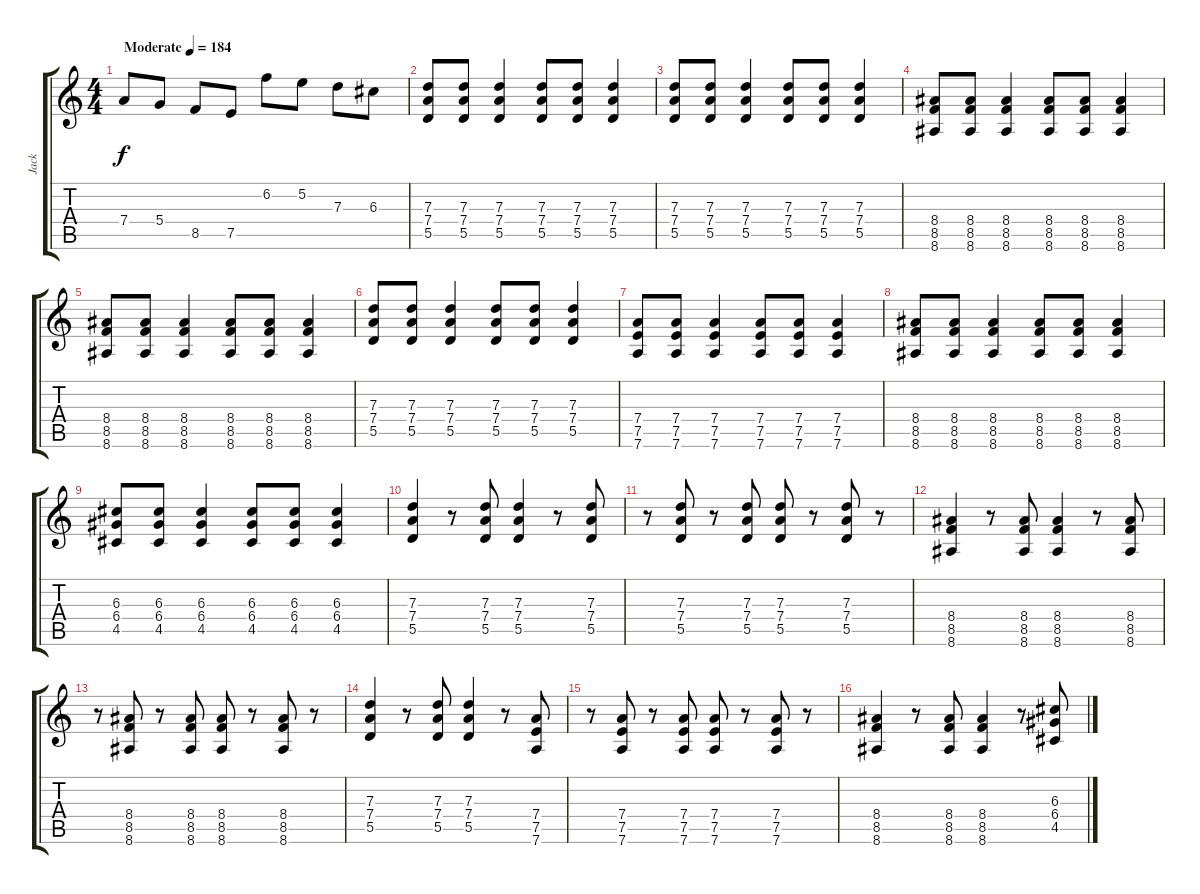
\track ("Jack" "Jack") {instrument distortionguitar}
\staff {score tabs}
\tuning (E4 B3 G3 D3 A2 D2) {hide}
\ts (4 4)
\tempo (184 "Moderate")
\clef g2
\ks c
7.4.8{dy f instrument distortionguitar} 5.4.8 8.5.8 7.5.8 6.2.8 5.2.8 7.3.8 6.3.8 |
(7.3 7.4 5.5).8 (7.3 7.4 5.5).8 (7.3 7.4 5.5).4 (7.3 7.4 5.5).8 (7.3 7.4 5.5).8 (7.3 7.4 5.5).4 |
(7.3 7.4 5.5).8 (7.3 7.4 5.5).8 (7.3 7.4 5.5).4 (7.3 7.4 5.5).8 (7.3 7.4 5.5).8 (7.3 7.4 5.5).4 |
(8.4 8.5 8.6).8 (8.4 8.5 8.6).8 (8.4 8.5 8.6).4 (8.4 8.5 8.6).8 (8.4 8.5 8.6).8 (8.4 8.5 8.6).4 |
(8.4 8.5 8.6).8 (8.4 8.5 8.6).8 (8.4 8.5 8.6).4 (8.4 8.5 8.6).8 (8.4 8.5 8.6).8 (8.4 8.5 8.6).4 |
(7.3 7.4 5.5).8 (7.3 7.4 5.5).8 (7.3 7.4 5.5).4 (7.3 7.4 5.5).8 (7.3 7.4 5.5).8 (7.3 7.4 5.5).4 |
(7.4 7.5 7.6).8 (7.4 7.5 7.6).8 (7.4 7.5 7.6).4 (7.4 7.5 7.6).8 (7.4 7.5 7.6).8 (7.4 7.5 7.6).4 |
(8.4 8.5 8.6).8 (8.4 8.5 8.6).8 (8.4 8.5 8.6).4 (8.4 8.5 8.6).8 (8.4 8.5 8.6).8 (8.4 8.5 8.6).4 |
(6.3 6.4 4.5).8 (6.3 6.4 4.5).8 (6.3 6.4 4.5).4 (6.3 6.4 4.5).8 (6.3 6.4 4.5).8 (6.3 6.4 4.5).4 |
(7.3 7.4 5.5).4 r.8 (7.3 7.4 5.5).8 (7.3 7.4 5.5).4 r.8 (7.3 7.4 5.5).8 |
r.8 (7.3 7.4 5.5).8 r.8 (7.3 7.4 5.5).8 (7.3 7.4 5.5).8 r.8 (7.3 7.4 5.5).8 r.8 |
(8.4 8.5 8.6).4 r.8 (8.4 8.5 8.6).8 (8.4 8.5 8.6).4 r.8 (8.4 8.5 8.6).8 |
r.8 (8.4 8.5 8.6).8 r.8 (8.4 8.5 8.6).8 (8.4 8.5 8.6).8 r.8 (8.4 8.5 8.6).8 r.8 |
(7.3 7.4 5.5).4 r.8 (7.3 7.4 5.5).8 (7.3 7.4 5.5).4 r.8 (7.4 7.5 7.6).8 |
r.8 (7.4 7.5 7.6).8 r.8 (7.4 7.5 7.6).8 (7.4 7.5 7.6).8 r.8 (7.4 7.5 7.6).8 r.8 |
(8.4 8.5 8.6).4 r.8 (8.4 8.5 8.6).8 (8.4 8.5 8.6).4 r.8 (6.3 6.4 4.5).8
